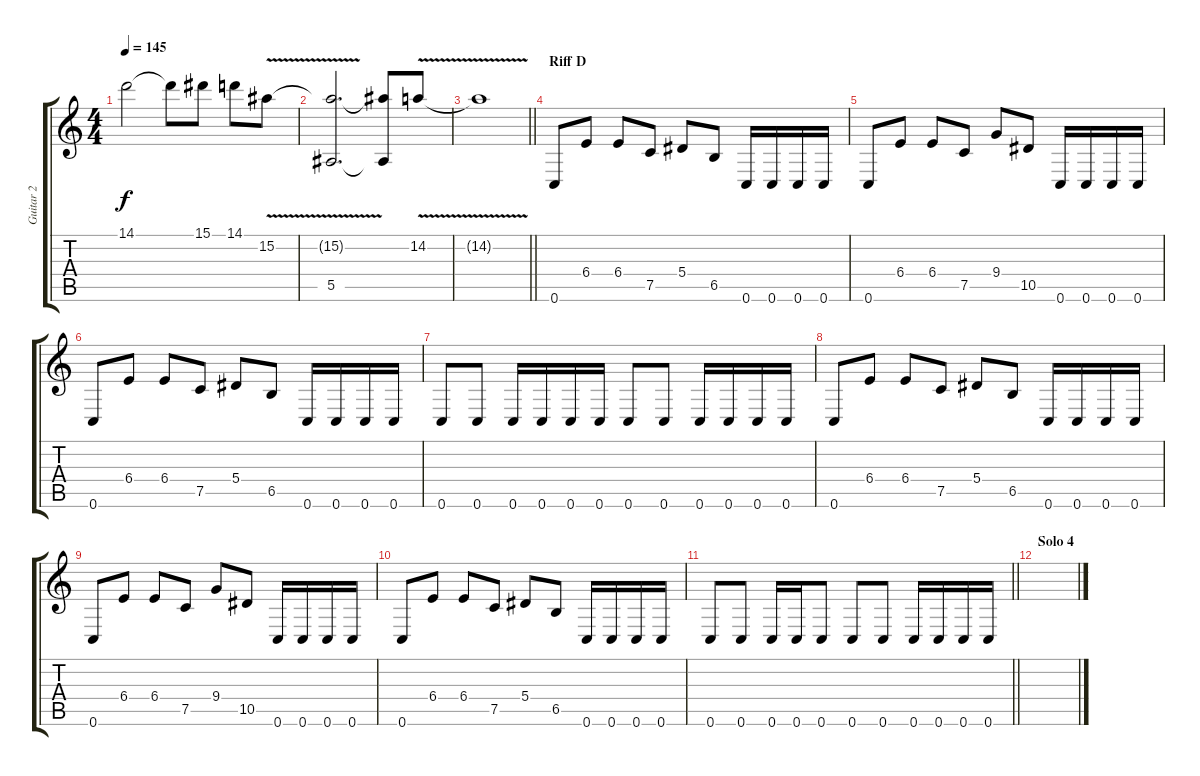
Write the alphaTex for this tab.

\track ("Guitar 2" "Guitar 2") {instrument distortionguitar}
\staff {score tabs}
\tuning (C4 G3 Eb3 Bb2 F2 C2) {hide}
\ts (4 4)
\tempo 145
\clef g2
\ks c
14.1{t}.2{dy f} 14.1{t}.8 15.1.8 14.1.8 15.2{v}.8 |
(15.2{t} 5.5).2{d} (15.2{t} 5.5{t}).8 14.2{v}.8 |
\barLineRight lightlight
14.2{t}.1 |
\section ("" "Riff D")
0.6.8 6.4.8 6.4.8 7.5.8 5.4.8 6.5.8 0.6.16 0.6.16 0.6.16 0.6.16 |
0.6.8 6.4.8 6.4.8 7.5.8 9.4.8 10.5.8 0.6.16 0.6.16 0.6.16 0.6.16 |
0.6.8 6.4.8 6.4.8 7.5.8 5.4.8 6.5.8 0.6.16 0.6.16 0.6.16 0.6.16 |
0.6.8 0.6.8 0.6.16 0.6.16 0.6.16 0.6.16 0.6.8 0.6.8 0.6.16 0.6.16 0.6.16 0.6.16 |
0.6.8 6.4.8 6.4.8 7.5.8 5.4.8 6.5.8 0.6.16 0.6.16 0.6.16 0.6.16 |
0.6.8 6.4.8 6.4.8 7.5.8 9.4.8 10.5.8 0.6.16 0.6.16 0.6.16 0.6.16 |
0.6.8 6.4.8 6.4.8 7.5.8 5.4.8 6.5.8 0.6.16 0.6.16 0.6.16 0.6.16 |
\barLineRight lightlight
0.6.8 0.6.8 0.6.16 0.6.16 0.6.8 0.6.8 0.6.8 0.6.16 0.6.16 0.6.16 0.6.16 |
\section ("" "Solo 4")
